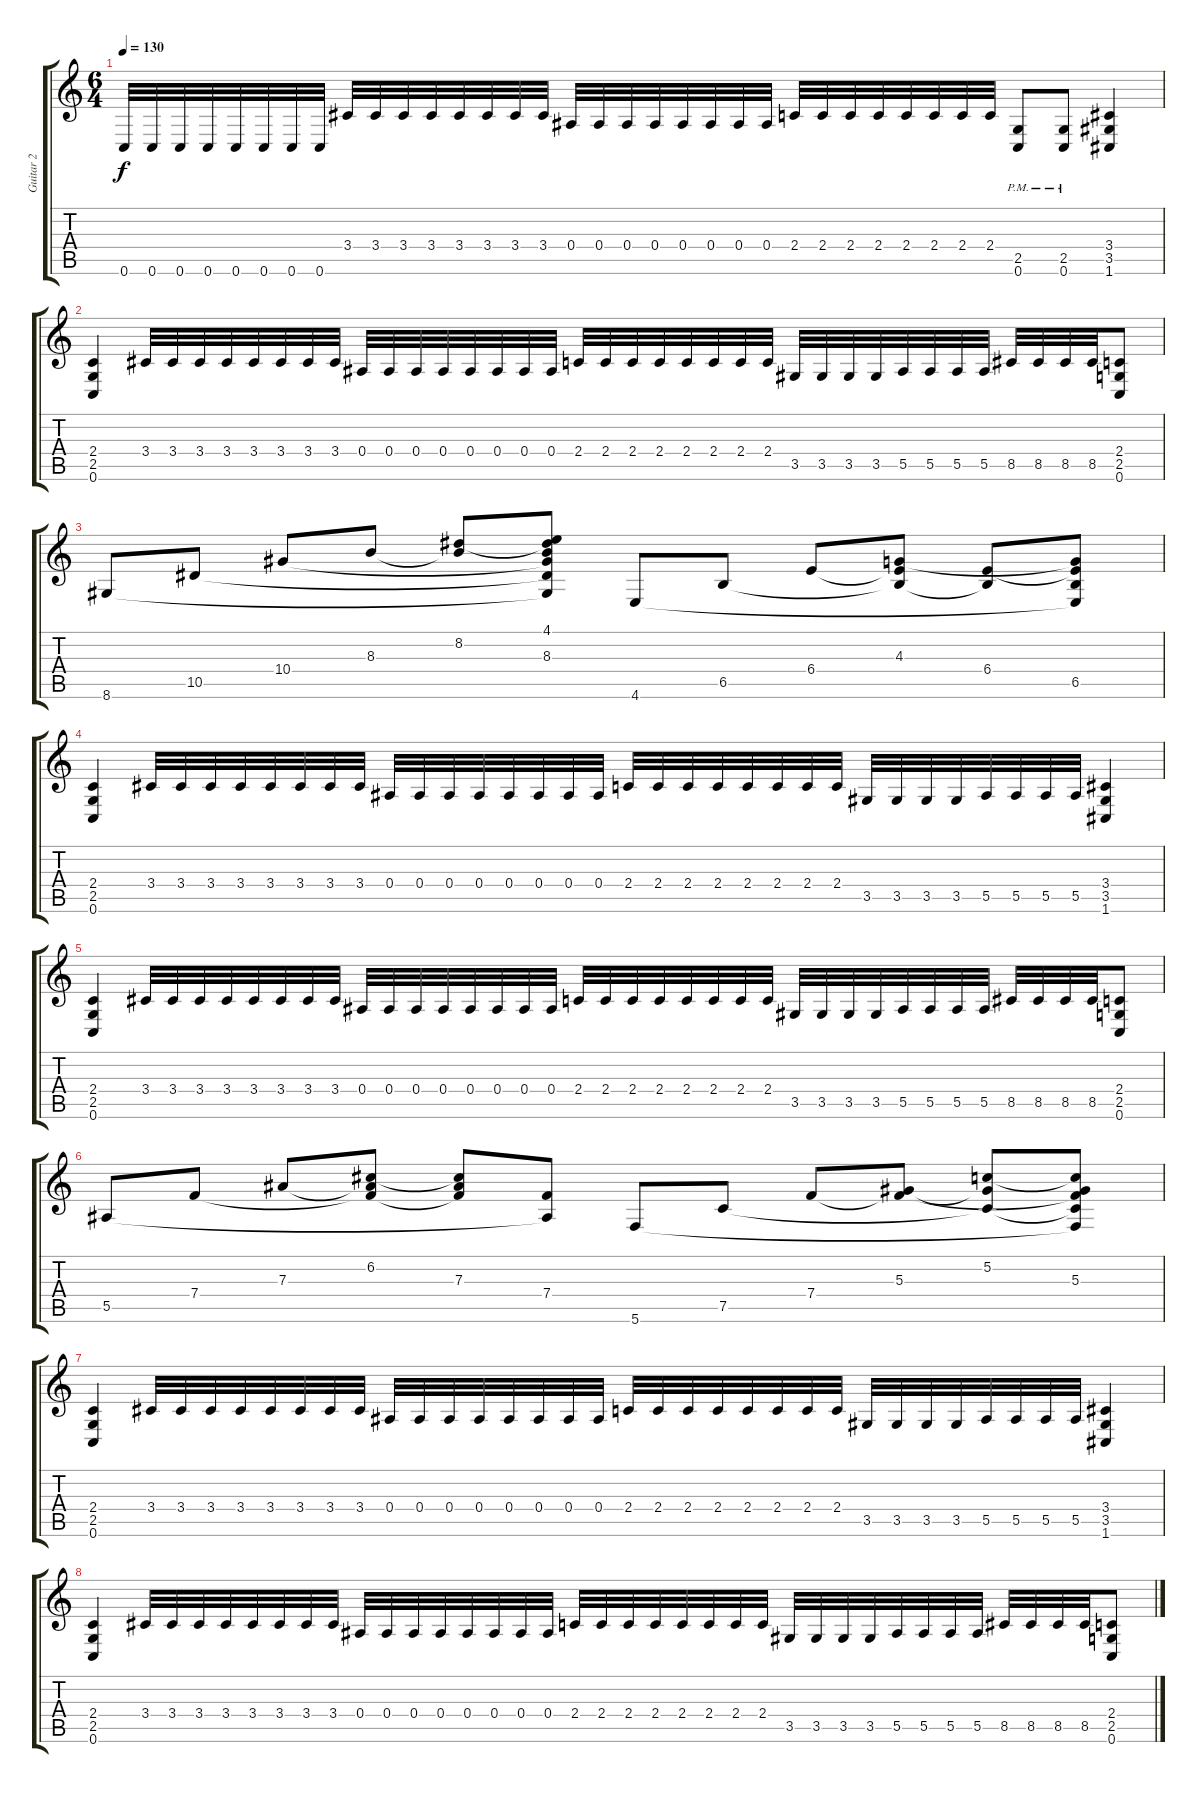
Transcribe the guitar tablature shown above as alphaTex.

\track ("Guitar 2" "Guitar 2") {instrument distortionguitar}
\staff {score tabs}
\tuning (C4 G3 Eb3 Bb2 F2 C2) {hide}
\ts (6 4)
\tempo 130
\clef g2
\ks c
0.6.32{dy f} 0.6.32 0.6.32 0.6.32 0.6.32 0.6.32 0.6.32 0.6.32 3.4.32 3.4.32 3.4.32 3.4.32 3.4.32 3.4.32 3.4.32 3.4.32 0.4.32 0.4.32 0.4.32 0.4.32 0.4.32 0.4.32 0.4.32 0.4.32 2.4.32 2.4.32 2.4.32 2.4.32 2.4.32 2.4.32 2.4.32 2.4.32 (2.5{pm} 0.6{pm}).8 (2.5{pm} 0.6{pm}).8 (3.4 3.5 1.6).4 |
(2.4 2.5 0.6).4 3.4.32 3.4.32 3.4.32 3.4.32 3.4.32 3.4.32 3.4.32 3.4.32 0.4.32 0.4.32 0.4.32 0.4.32 0.4.32 0.4.32 0.4.32 0.4.32 2.4.32 2.4.32 2.4.32 2.4.32 2.4.32 2.4.32 2.4.32 2.4.32 3.5.32 3.5.32 3.5.32 3.5.32 5.5.32 5.5.32 5.5.32 5.5.32 8.5.32 8.5.32 8.5.32 8.5.32 (2.4 2.5 0.6).8 |
8.6.8 10.5.8 10.4.8 8.3.8 (8.2 8.3{t}).8 (4.1 8.2{t} 8.3 10.4{t} 10.5{t} 8.6{t}).8 4.6.8 6.5.8 6.4.8 (4.3 6.4{t} 6.5{t}).8 (6.4 6.5{t}).8 (4.3{t} 6.4{t} 6.5 4.6{t}).8 |
(2.4 2.5 0.6).4 3.4.32 3.4.32 3.4.32 3.4.32 3.4.32 3.4.32 3.4.32 3.4.32 0.4.32 0.4.32 0.4.32 0.4.32 0.4.32 0.4.32 0.4.32 0.4.32 2.4.32 2.4.32 2.4.32 2.4.32 2.4.32 2.4.32 2.4.32 2.4.32 3.5.32 3.5.32 3.5.32 3.5.32 5.5.32 5.5.32 5.5.32 5.5.32 (3.4 3.5 1.6).4 |
(2.4 2.5 0.6).4 3.4.32 3.4.32 3.4.32 3.4.32 3.4.32 3.4.32 3.4.32 3.4.32 0.4.32 0.4.32 0.4.32 0.4.32 0.4.32 0.4.32 0.4.32 0.4.32 2.4.32 2.4.32 2.4.32 2.4.32 2.4.32 2.4.32 2.4.32 2.4.32 3.5.32 3.5.32 3.5.32 3.5.32 5.5.32 5.5.32 5.5.32 5.5.32 8.5.32 8.5.32 8.5.32 8.5.32 (2.4 2.5 0.6).8 |
5.5.8 7.4.8 7.3.8 (6.2 7.3{t} 7.4{t}).8 (6.2{t} 7.3 7.4{t}).8 (7.4 5.5{t}).8 5.6.8 7.5.8 7.4.8 (5.3 7.4{t}).8 (5.2 5.3{t} 7.5{t}).8 (5.2{t} 5.3 7.4{t} 7.5{t} 5.6{t}).8 |
(2.4 2.5 0.6).4 3.4.32 3.4.32 3.4.32 3.4.32 3.4.32 3.4.32 3.4.32 3.4.32 0.4.32 0.4.32 0.4.32 0.4.32 0.4.32 0.4.32 0.4.32 0.4.32 2.4.32 2.4.32 2.4.32 2.4.32 2.4.32 2.4.32 2.4.32 2.4.32 3.5.32 3.5.32 3.5.32 3.5.32 5.5.32 5.5.32 5.5.32 5.5.32 (3.4 3.5 1.6).4 |
(2.4 2.5 0.6).4 3.4.32 3.4.32 3.4.32 3.4.32 3.4.32 3.4.32 3.4.32 3.4.32 0.4.32 0.4.32 0.4.32 0.4.32 0.4.32 0.4.32 0.4.32 0.4.32 2.4.32 2.4.32 2.4.32 2.4.32 2.4.32 2.4.32 2.4.32 2.4.32 3.5.32 3.5.32 3.5.32 3.5.32 5.5.32 5.5.32 5.5.32 5.5.32 8.5.32 8.5.32 8.5.32 8.5.32 (2.4 2.5 0.6).8
